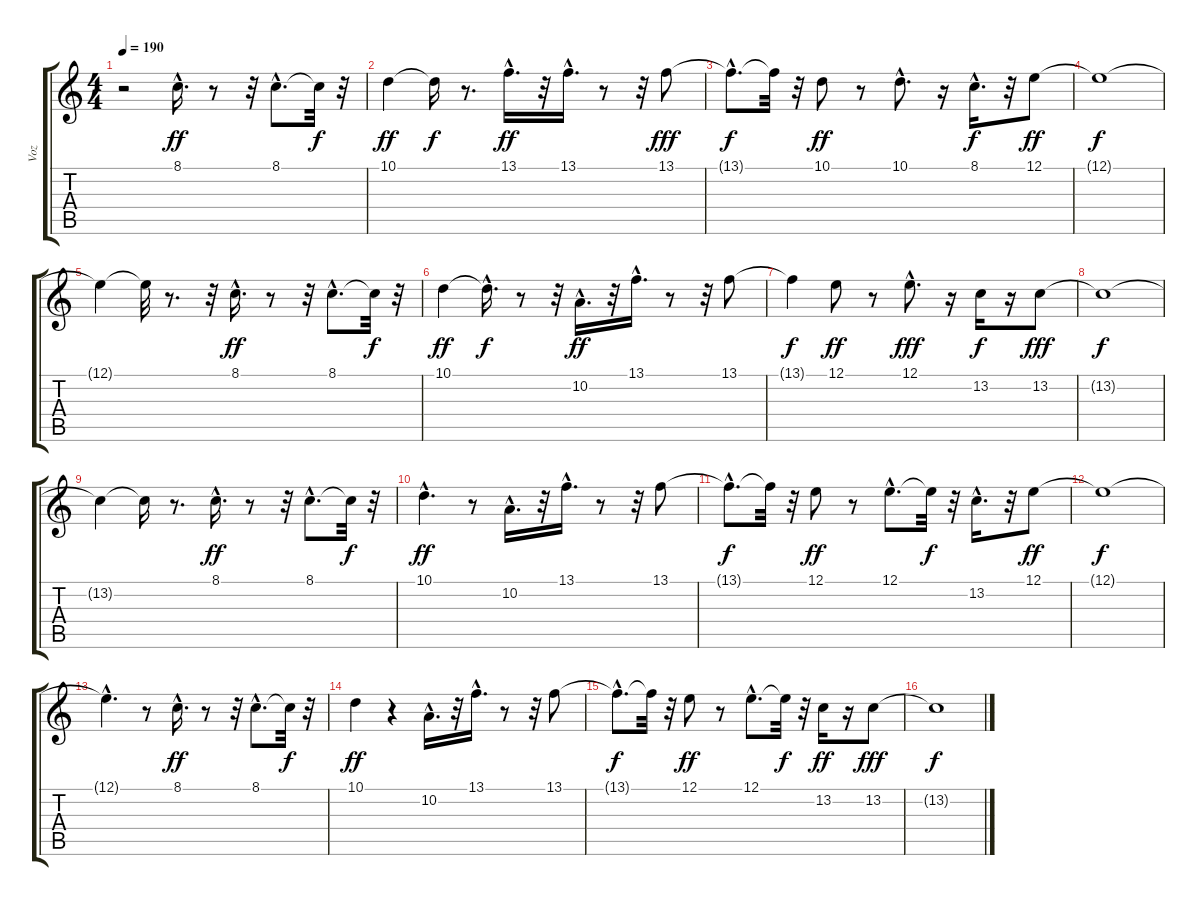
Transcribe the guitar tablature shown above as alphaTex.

\track ("Voz" "Voz") {instrument clarinet}
\staff {score tabs}
\tuning (E4 B3 G3 D3 A2 E2) {hide}
\ts (4 4)
\tempo 190
\clef g2
\ks c
r.2{dy ff} 8.1{hac}.16{d} r.8 r.32 8.1{hac}.8{d} 8.1{t}.32{dy f} r.32 |
10.1.4{dy ff} 10.1{t}.16{dy f} r.8{d} 13.1{hac}.16{d dy ff} r.32 13.1{hac}.16{d} r.8 r.32 13.1.8{dy fff} |
13.1{hac t}.8{d dy f} 13.1{t}.32 r.32 10.1.8{dy ff} r.8 10.1{hac}.8{d} r.16 8.1{hac}.16{d dy f} r.32 12.1.8{dy ff} |
12.1{t}.1{dy f} |
12.1{t}.4 12.1{t}.32 r.8{d} r.32 8.1{hac}.16{d dy ff} r.8 r.32 8.1{hac}.8{d} 8.1{t}.32{dy f} r.32 |
10.1.4{dy ff} 10.1{hac t}.16{d dy f} r.8 r.32 10.2{hac}.16{d dy ff} r.32 13.1{hac}.16{d} r.8 r.32 13.1.8 |
13.1{t}.4{dy f} 12.1.8{dy ff} r.8 12.1{hac}.8{d dy fff} r.16 13.2.16{dy f} r.16 13.2.8{dy fff} |
13.2{t}.1{dy f} |
13.2{t}.4 13.2{t}.16 r.8{d} 8.1{hac}.16{d dy ff} r.8 r.32 8.1{hac}.8{d} 8.1{t}.32{dy f} r.32 |
10.1{hac}.4{d dy ff} r.8 10.2{hac}.16{d} r.32 13.1{hac}.16{d} r.8 r.32 13.1.8 |
13.1{hac t}.8{d dy f} 13.1{t}.32 r.32 12.1.8{dy ff} r.8 12.1{hac}.8{d} 12.1{t}.32{dy f} r.32 13.2{hac}.16{d} r.32 12.1.8{dy ff} |
12.1{t}.1{dy f} |
12.1{hac t}.4{d} r.8 8.1{hac}.16{d dy ff} r.8 r.32 8.1{hac}.8{d} 8.1{t}.32{dy f} r.32 |
10.1.4{dy ff} r.4 10.2{hac}.16{d} r.32 13.1{hac}.16{d} r.8 r.32 13.1.8 |
13.1{hac t}.8{d dy f} 13.1{t}.32 r.32 12.1.8{dy ff} r.8 12.1{hac}.8{d} 12.1{t}.32{dy f} r.32 13.2.16{dy ff} r.16 13.2.8{dy fff} |
13.2{t}.1{dy f}
